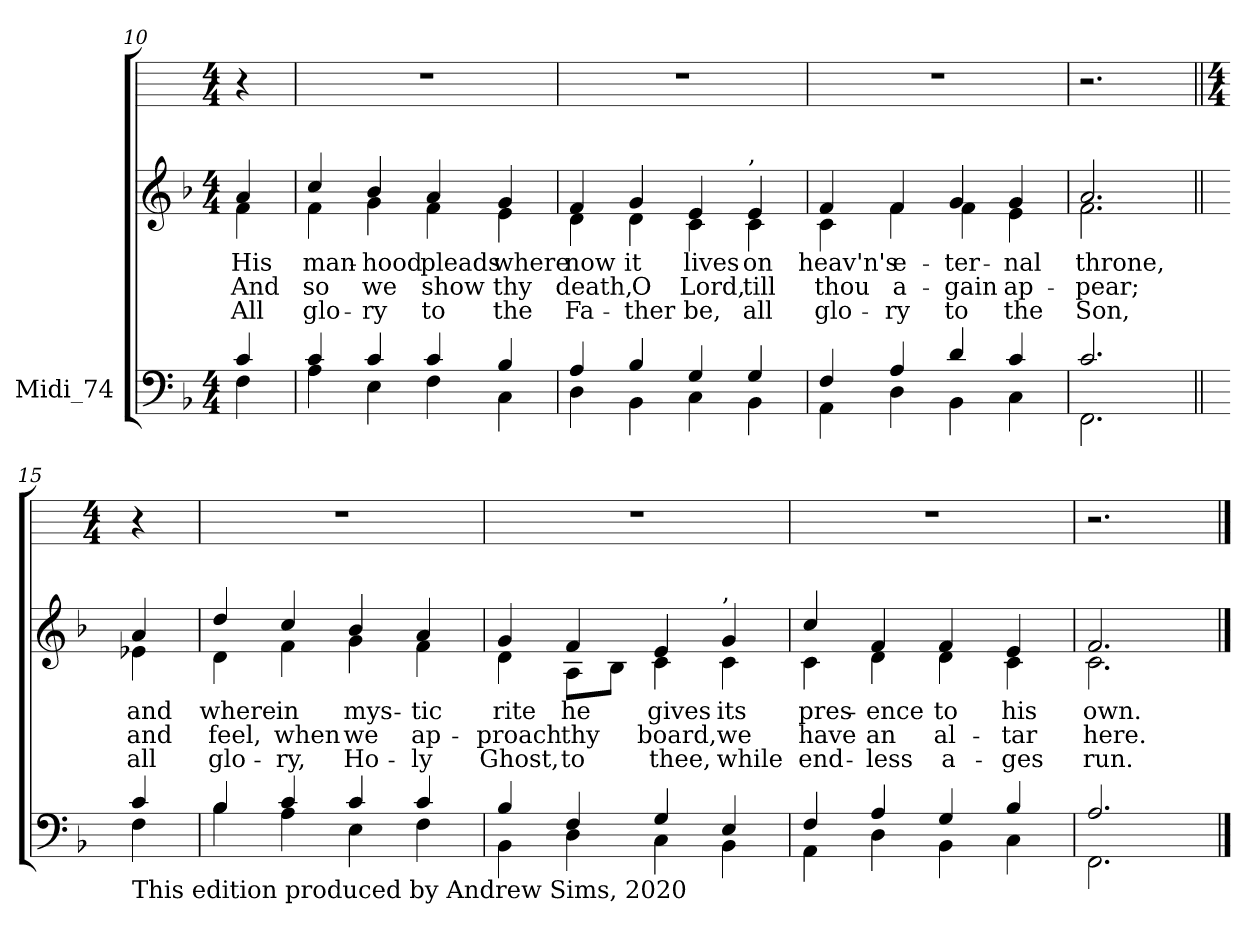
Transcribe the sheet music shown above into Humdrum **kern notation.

**kern	**kern	**text	**text	**text	**kern
*part3	*part2	*part2	*part2	*part2	*part1
*staff3	*staff2	*staff2	*staff2	*staff2	*staff1
*I"Midi_74	*	*	*	*	*
!!LO:LB:g=z
*clefF4	*clefG2	*	*	*	*
*k[b-]	*k[b-]	*	*	*	*
*F:	*F:	*	*	*	*
*M4/4	*M4/4	*	*	*	*M4/4
=10	=10	=10	=10	=10	=10
*^	*	*	*	*	*
!	!	!	!LO:LY:b	!LO:LY:b	!LO:LY:b	!
*	*	*^	*	*	*	*
4c/	4F\	4a/	4f\	His	And	All	4r
=11	=11	=11	=11	=11	=11	=11	=11
!	!	!	!	!LO:LY:b	!LO:LY:b	!LO:LY:b	!
4c/	4A\	4cc/	4f\	man-	-so	glo-	1r
!	!	!	!	!LO:LY:b	!LO:LY:b	!LO:LY:b	!
4c/	4E\	4b-/	4g\	-hood	we	ry	.
!	!	!	!	!LO:LY:b	!LO:LY:b	!LO:LY:b	!
4c/	4F\	4a/	4f\	pleads	show	to	.
!	!	!	!	!LO:LY:b	!LO:LY:b	!LO:LY:b	!
4B-/	4C\	4g/	4e\	where	thy	the	.
=12	=12	=12	=12	=12	=12	=12	=12
!	!	!	!	!LO:LY:b	!LO:LY:b	!LO:LY:b	!
4A/	4D\	4f/	4d\	now	death,	Fa-	1r
!	!	!	!	!LO:LY:b	!LO:LY:b	!LO:LY:b	!
4B-/	4BB-\	4g/	4d\	-it	O	ther	.
!	!	!	!	!LO:LY:b	!LO:LY:b	!LO:LY:b	!
4G/	4C\	4e/	4c\	lives	Lord,	be,	.
!	!	!LO:TX:a:t=,	!	!	!	!	!
!	!	!	!	!LO:LY:b	!LO:LY:b	!LO:LY:b	!
4G/	4BB-\	4e/	4c\	on	till	all	.
=13	=13	=13	=13	=13	=13	=13	=13
!	!	!	!	!LO:LY:b	!LO:LY:b	!LO:LY:b	!
4F/	4AA\	4f/	4c\	heav'n's	thou	glo-	1r
!	!	!	!	!LO:LY:b	!LO:LY:b	!LO:LY:b	!
4A/	4D\	4f/	4f\	-e-	-a-	-ry	.
!	!	!	!	!LO:LY:b	!LO:LY:b	!LO:LY:b	!
4d/	4BB-\	4g/	4f\	ter-	-gain	to	.
!	!	!	!	!LO:LY:b	!LO:LY:b	!LO:LY:b	!
4c/	4C\	4g/	4e\	nal	ap-	-the	.
=14	=14	=14	=14	=14	=14	=14	=14
!	!	!	!	!LO:LY:b	!LO:LY:b	!LO:LY:b	!
2.c/	2.FF\	2.a/	2.f\	throne,	pear;	Son,	2.r
!!LO:LB:g=z
=15||	=15||	=15||	=15||	=15||	=15||	=15||	=15||
*	*	*	*	*	*	*	*M4/4
!LO:TX:b:t=This edition produced by Andrew Sims, 2020	!	!	!	!	!	!	!
!	!	!	!	!LO:LY:b	!LO:LY:b	!LO:LY:b	!
4c/	4F\	4a/	4e-X\	and	and	all	4r
=16	=16	=16	=16	=16	=16	=16	=16
!	!	!	!	!LO:LY:b	!LO:LY:b	!LO:LY:b	!
4B-/	4B-\	4dd/	4d\	where	feel,	glo-	1r
!	!	!	!	!LO:LY:b	!LO:LY:b	!LO:LY:b	!
4c/	4A\	4cc/	4f\	-in	when	ry,	.
!	!	!	!	!LO:LY:b	!LO:LY:b	!LO:LY:b	!
4c/	4E\	4b-/	4g\	mys-	-we	Ho-	.
!	!	!	!	!LO:LY:b	!LO:LY:b	!LO:LY:b	!
4c/	4F\	4a/	4f\	-tic	ap-	-ly	.
=17	=17	=17	=17	=17	=17	=17	=17
!	!	!	!	!LO:LY:b	!LO:LY:b	!LO:LY:b	!
4B-/	4BB-\	4g/	4d\	rite	proach	Ghost,	1r
!	!	!	!	!LO:LY:b	!LO:LY:b	!LO:LY:b	!
4F/	4D\	4f/	8AL	he	thy	to	.
.	.	.	8B-J	.	.	.	.
!	!	!	!	!LO:LY:b	!LO:LY:b	!LO:LY:b	!
4G/	4C\	4e/	4c\	gives	board,	thee,	.
!	!	!LO:TX:a:t=,	!	!	!	!	!
!	!	!	!	!LO:LY:b	!LO:LY:b	!LO:LY:b	!
4E/	4BB-\	4g/	4c\	its	we	while	.
=18	=18	=18	=18	=18	=18	=18	=18
!	!	!	!	!LO:LY:b	!LO:LY:b	!LO:LY:b	!
4F/	4AA\	4cc/	4c\	pres-	-have	end-	1r
!	!	!	!	!LO:LY:b	!LO:LY:b	!LO:LY:b	!
4A/	4D\	4f/	4d\	-ence	an	less	.
!	!	!	!	!LO:LY:b	!LO:LY:b	!LO:LY:b	!
4G/	4BB-\	4f/	4d\	to	al-	-a-	.
!	!	!	!	!LO:LY:b	!LO:LY:b	!LO:LY:b	!
4B-/	4C\	4e/	4c\	-his	tar	ges	.
=19	=19	=19	=19	=19	=19	=19	=19
!	!	!	!	!LO:LY:b	!LO:LY:b	!LO:LY:b	!
2.A/	2.FF\	2.f/	2.c\	own.	here.	run.	2.r
*v	*v	*	*	*	*	*	*
*	*v	*v	*	*	*	*
==	==	==	==	==	==
*-	*-	*-	*-	*-	*-
